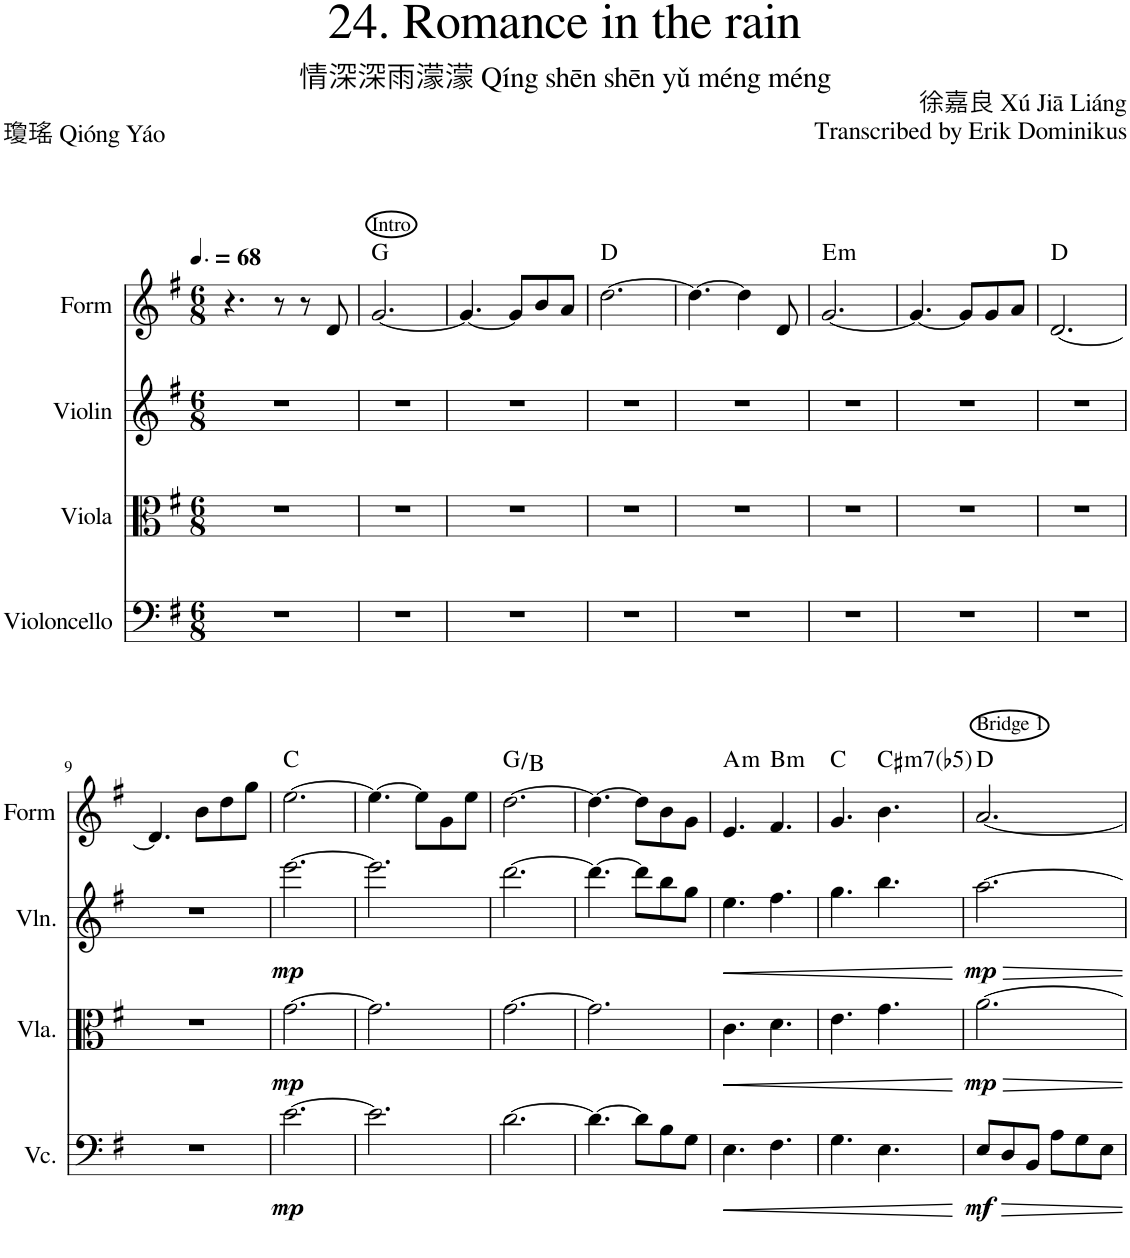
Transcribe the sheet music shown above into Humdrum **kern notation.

**kern	**dynam	**kern	**dynam	**kern	**dynam	**kern	**harte
*part4	*part4	*part3	*part3	*part2	*part2	*part1	*part1
*staff4	*staff4	*staff3	*staff3	*staff2	*staff2	*staff1	*
*I"Violoncello	*	*I"Viola	*	*I"Violin	*	*I"Form	*
*I'Vc.	*	*I'Vla.	*	*I'Vln.	*	*I'Form	*
*clefF4	*	*clefC3	*	*clefG2	*	*clefG2	*
*k[f#]	*	*k[f#]	*	*k[f#]	*	*k[f#]	*
*M6/8	*	*M6/8	*	*M6/8	*	*M6/8	*
*MM102	*	*MM102	*	*MM102	*	*MM102	*
=1	=1	=1	=1	=1	=1	=1	=1
2.r	.	2.r	.	2.r	.	4.r	.
.	.	.	.	.	.	8r	.
.	.	.	.	.	.	8r	.
.	.	.	.	.	.	8d/	.
=2	=2	=2	=2	=2	=2	=2	=2
!	!	!	!	!	!	!LO:TX:a:t=Intro	!
2.r	.	2.r	.	2.r	.	[2.g/	G:maj
=3	=3	=3	=3	=3	=3	=3	=3
2.r	.	2.r	.	2.r	.	4.g/_	.
.	.	.	.	.	.	8g/L]	.
.	.	.	.	.	.	8b/	.
.	.	.	.	.	.	8a/J	.
=4	=4	=4	=4	=4	=4	=4	=4
2.r	.	2.r	.	2.r	.	[2.dd\	D:maj
=5	=5	=5	=5	=5	=5	=5	=5
2.r	.	2.r	.	2.r	.	4.dd\_	.
.	.	.	.	.	.	4dd\]	.
.	.	.	.	.	.	8d/	.
=6	=6	=6	=6	=6	=6	=6	=6
!	!	!	!	!	!	!	!LO:H:kt=m
2.r	.	2.r	.	2.r	.	[2.g/	E:min
=7	=7	=7	=7	=7	=7	=7	=7
2.r	.	2.r	.	2.r	.	4.g/_	.
.	.	.	.	.	.	8g/L]	.
.	.	.	.	.	.	8g/	.
.	.	.	.	.	.	8a/J	.
=8	=8	=8	=8	=8	=8	=8	=8
2.r	.	2.r	.	2.r	.	[2.d/	D:maj
!!LO:LB:g=z
=9	=9	=9	=9	=9	=9	=9	=9
2.r	.	2.r	.	2.r	.	4.d/]	.
.	.	.	.	.	.	8b\L	.
.	.	.	.	.	.	8dd\	.
.	.	.	.	.	.	8gg\J	.
=10	=10	=10	=10	=10	=10	=10	=10
!	!LO:DY:b	!	!LO:DY:b	!	!LO:DY:b	!	!
[2.e\	mp	[2.g\	mp	[2.eee\	mp	[2.ee\	C:maj
=11	=11	=11	=11	=11	=11	=11	=11
2.e\]	.	2.g\]	.	2.eee\]	.	4.ee\_	.
.	.	.	.	.	.	8ee\L]	.
.	.	.	.	.	.	8g\	.
.	.	.	.	.	.	8ee\J	.
=12	=12	=12	=12	=12	=12	=12	=12
[2.d\	.	[2.g\	.	[2.ddd\	.	[2.dd\	G:maj/3
=13	=13	=13	=13	=13	=13	=13	=13
4.d\_	.	2.g\]	.	4.ddd\_	.	4.dd\_	.
8d\L]	.	.	.	8ddd\L]	.	8dd\L]	.
8B\	.	.	.	8bb\	.	8b\	.
8G\J	.	.	.	8gg\J	.	8g\J	.
=14	=14	=14	=14	=14	=14	=14	=14
!	!LO:HP:b	!	!LO:HP:b	!	!LO:HP:b	!	!LO:H:kt=m
4.E\	<	4.c\	<	4.ee\	<	4.e/	A:min
!	!	!	!	!	!	!	!LO:H:kt=m
4.F#\	.	4.d\	.	4.ff#\	.	4.f#/	B:min
=15	=15	=15	=15	=15	=15	=15	=15
4.G\	.	4.e\	.	4.gg\	.	4.g/	C:maj
!	!	!	!	!	!	!	!LO:H:kt=m7(b5)
4.E\	.	4.g\	.	4.bb\	.	4.b\	C#:hdim7
.	[	.	[	.	[	.	.
=16	=16	=16	=16	=16	=16	=16	=16
!	!	!	!	!	!	!LO:TX:a:t=Bridge 1	!
!	!LO:DY:b	!	!LO:DY:b	!	!LO:DY:b	!	!
8E/L	mf	[2.a\	mp	[2.aa\	mp	[2.a/	D:maj
8D/	.	.	.	.	.	.	.
8BB/J	.	.	.	.	.	.	.
8A\L	.	.	.	.	.	.	.
8G\	.	.	.	.	.	.	.
8E\J	.	.	.	.	.	.	.
=	=	=	=	=	=	=	=
*-	*-	*-	*-	*-	*-	*-	*-
